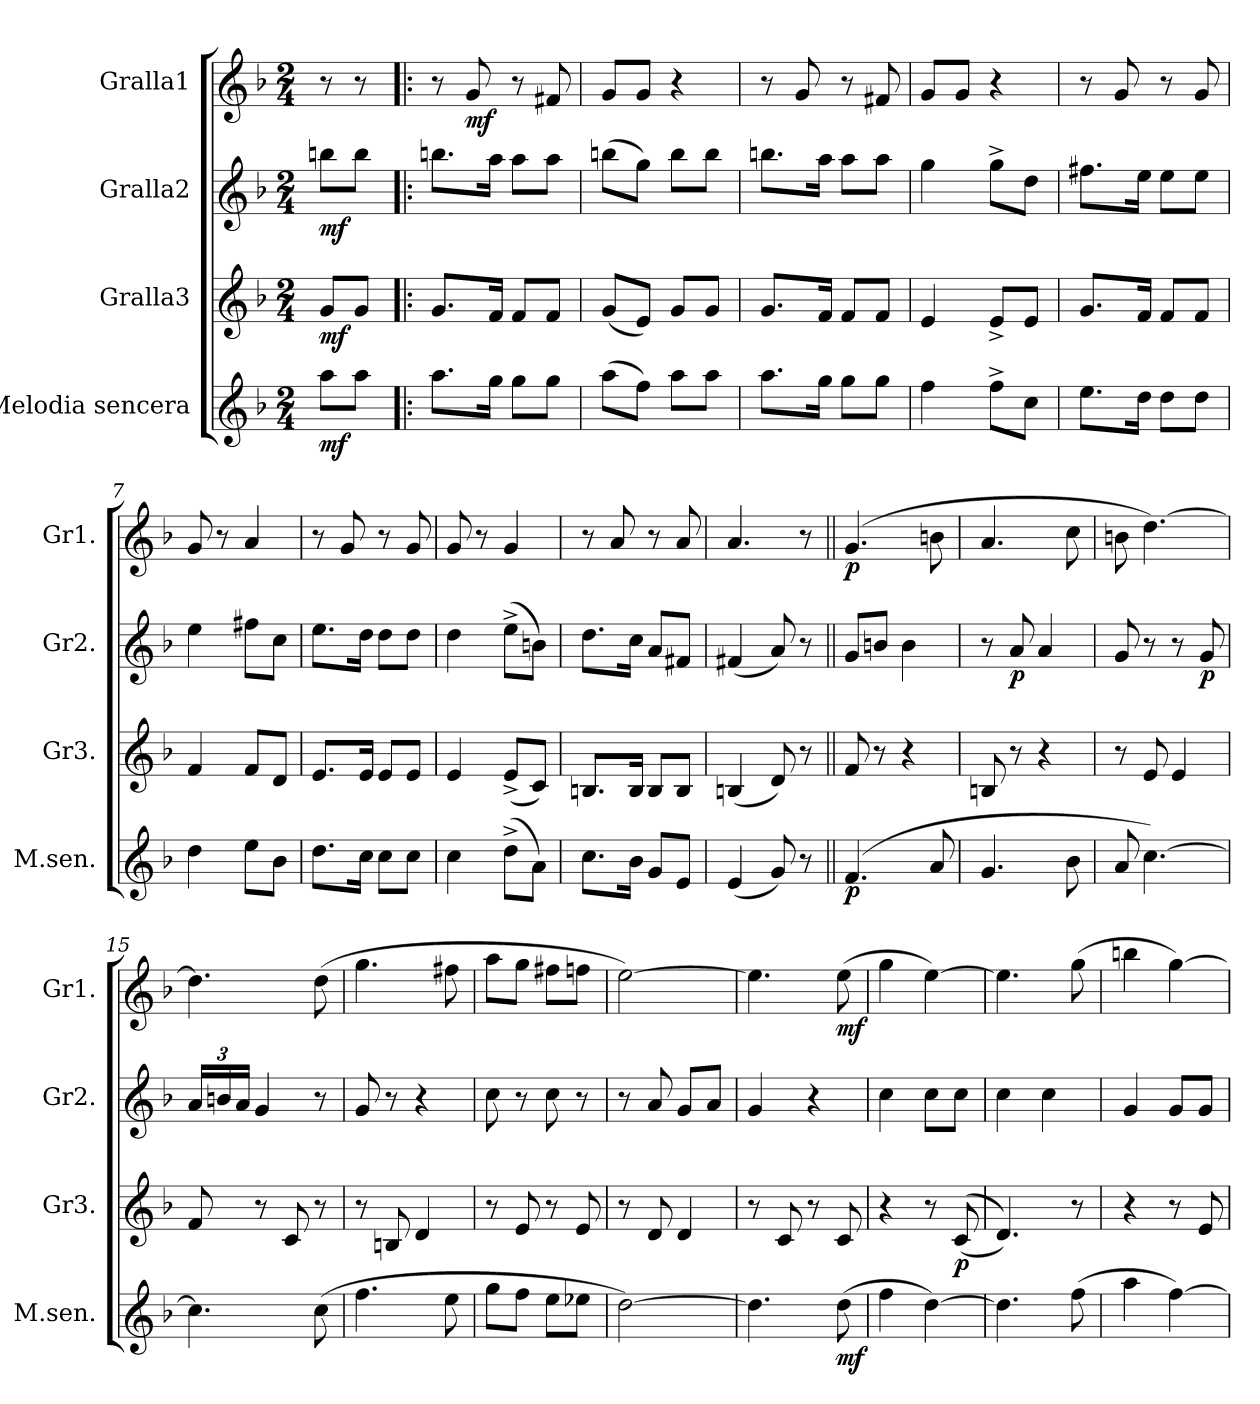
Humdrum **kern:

**kern	**dynam	**kern	**dynam	**kern	**dynam	**kern	**dynam
*part4	*part4	*part3	*part3	*part2	*part2	*part1	*part1
*staff4	*staff4	*staff3	*staff3	*staff2	*staff2	*staff1	*staff1
*I"Melodia sencera	*	*I"Gralla3	*	*I"Gralla2	*	*I"Gralla1	*
*I'M.sen.	*	*I'Gr3.	*	*I'Gr2.	*	*I'Gr1.	*
*clefG2	*	*clefG2	*	*clefG2	*	*clefG2	*
*	*	*ITrd-3c-5	*	*ITrd1c2	*	*ITrd1c2	*
*k[b-]	*	*k[b-e-]	*	*k[b-e-a-]	*	*k[b-e-a-]	*
*M2/4	*	*M2/4	*	*M2/4	*	*M2/4	*
=1	=1	=1	=1	=1	=1	=1	=1
!	!LO:DY:b	!	!LO:DY:b	!	!LO:DY:b	!	!
8aa\L	mf	8cc/L	mf	8aan\L	mf	8r	.
8aa\J	.	8cc/J	.	8aa\J	.	8r	.
=2!|:	=2!|:	=2!|:	=2!|:	=2!|:	=2!|:	=2!|:	=2!|:
8.aa\L	.	8.cc/L	.	8.aan\L	.	8r	.
!	!	!	!	!	!	!	!LO:DY:b
.	.	.	.	.	.	8f/	mf
16gg\Jk	.	16b-/Jk	.	16gg\Jk	.	.	.
8gg\L	.	8b-/L	.	8gg\L	.	8r	.
8gg\J	.	8b-/J	.	8gg\J	.	8en/	.
=3	=3	=3	=3	=3	=3	=3	=3
(>8aa\L	.	(<8cc/L	.	(>8aan\L	.	8f/L	.
8ff\J)	.	8a/J)	.	8ff\J)	.	8f/J	.
8aa\L	.	8cc/L	.	8aa\L	.	4r	.
8aa\J	.	8cc/J	.	8aa\J	.	.	.
=4	=4	=4	=4	=4	=4	=4	=4
8.aa\L	.	8.cc/L	.	8.aan\L	.	8r	.
.	.	.	.	.	.	8f/	.
16gg\Jk	.	16b-/Jk	.	16gg\Jk	.	.	.
8gg\L	.	8b-/L	.	8gg\L	.	8r	.
8gg\J	.	8b-/J	.	8gg\J	.	8en/	.
=5	=5	=5	=5	=5	=5	=5	=5
4ff\	.	4a/	.	4ff\	.	8f/L	.
.	.	.	.	.	.	8f/J	.
8ff^\L	.	8a^/L	.	8ff^\L	.	4r	.
8cc\J	.	8a/J	.	8cc\J	.	.	.
=6	=6	=6	=6	=6	=6	=6	=6
8.ee\L	.	8.cc/L	.	8.een\L	.	8r	.
.	.	.	.	.	.	8f/	.
16dd\Jk	.	16b-/Jk	.	16dd\Jk	.	.	.
8dd\L	.	8b-/L	.	8dd\L	.	8r	.
8dd\J	.	8b-/J	.	8dd\J	.	8f/	.
=7	=7	=7	=7	=7	=7	=7	=7
4dd\	.	4b-/	.	4dd\	.	8f/	.
.	.	.	.	.	.	8r	.
8ee\L	.	8b-/L	.	8een\L	.	4g/	.
8b-\J	.	8g/J	.	8b-\J	.	.	.
!!LO:LB:g=z
=8	=8	=8	=8	=8	=8	=8	=8
8.dd\L	.	8.a/L	.	8.dd\L	.	8r	.
.	.	.	.	.	.	8f/	.
16cc\Jk	.	16a/Jk	.	16cc\Jk	.	.	.
8cc\L	.	8a/L	.	8cc\L	.	8r	.
8cc\J	.	8a/J	.	8cc\J	.	8f/	.
=9	=9	=9	=9	=9	=9	=9	=9
4cc\	.	4a/	.	4cc\	.	8f/	.
.	.	.	.	.	.	8r	.
(>8dd^\L	.	(<8a^/L	.	(>8dd^\L	.	4f/	.
8a\J)	.	8f/J)	.	8an\J)	.	.	.
=10	=10	=10	=10	=10	=10	=10	=10
8.cc\L	.	8.en/L	.	8.cc\L	.	8r	.
.	.	.	.	.	.	8g/	.
16b-\Jk	.	16e/Jk	.	16b-\Jk	.	.	.
8g/L	.	8e/L	.	8g/L	.	8r	.
8e/J	.	8e/J	.	8en/J	.	8g/	.
=11	=11	=11	=11	=11	=11	=11	=11
(<4e/	.	(<4en/	.	(<4en/	.	4.g/	.
8g/)	.	8g/)	.	8g/)	.	.	.
8r	.	8r	.	8r	.	8r	.
=12||	=12||	=12||	=12||	=12||	=12||	=12||	=12||
!	!LO:DY:b	!	!	!	!	!	!LO:DY:b
(>4.f/	p	8b-/	.	8f/L	.	(>4.f/	p
.	.	8r	.	8an/J	.	.	.
.	.	4r	.	4a\	.	.	.
8a/	.	.	.	.	.	8an\	.
=13	=13	=13	=13	=13	=13	=13	=13
4.g/	.	8en/	.	8r	.	4.g/	.
!	!	!	!	!	!LO:DY:b	!	!
.	.	8r	.	8g/	p	.	.
.	.	4r	.	4g/	.	.	.
8b-\	.	.	.	.	.	8b-\	.
=14	=14	=14	=14	=14	=14	=14	=14
8a/	.	8r	.	8f/	.	8an\	.
[4.cc\)	.	8a/	.	8r	.	[4.cc\)	.
.	.	4a/	.	8r	.	.	.
!	!	!	!	!	!LO:DY:b	!	!
.	.	.	.	8f/	p	.	.
=15	=15	=15	=15	=15	=15	=15	=15
*	*	*	*	*Xbrackettup	*	*	*
4.cc\]	.	8b-/	.	24g/LL	.	4.cc\]	.
.	.	.	.	24an/	.	.	.
.	.	.	.	24g/JJ	.	.	.
.	.	8r	.	4f/	.	.	.
.	.	8f/	.	.	.	.	.
(>8cc\	.	8r	.	8r	.	(>8cc\	.
!!LO:LB:g=z
=16	=16	=16	=16	=16	=16	=16	=16
4.ff\	.	8r	.	8f/	.	4.ff\	.
.	.	8en/	.	8r	.	.	.
.	.	4g/	.	4r	.	.	.
8ee\	.	.	.	.	.	8een\	.
=17	=17	=17	=17	=17	=17	=17	=17
8gg\L	.	8r	.	8b-\	.	8gg\L	.
8ff\J	.	8a/	.	8r	.	8ff\J	.
8ee\L	.	8r	.	8b-\	.	8een\L	.
8ee-X\J	.	8a/	.	8r	.	8ee-X\J	.
=18	=18	=18	=18	=18	=18	=18	=18
[2dd\)	.	8r	.	8r	.	[2dd\)	.
.	.	8g/	.	8g/	.	.	.
.	.	4g/	.	8f/L	.	.	.
.	.	.	.	8g/J	.	.	.
=19	=19	=19	=19	=19	=19	=19	=19
4.dd\]	.	8r	.	4f/	.	4.dd\]	.
.	.	8f/	.	.	.	.	.
.	.	8r	.	4r	.	.	.
!	!LO:DY:b	!	!	!	!	!	!LO:DY:b
(>8dd\	mf	8f/	.	.	.	(>8dd\	mf
=20	=20	=20	=20	=20	=20	=20	=20
4ff\	.	4r	.	4b-\	.	4ff\	.
[4dd\)	.	8r	.	8b-\L	.	[4dd\)	.
!	!	!	!LO:DY:b	!	!	!	!
.	.	(<(<8f/	p	8b-\J	.	.	.
=21	=21	=21	=21	=21	=21	=21	=21
4.dd\]	.	4.g/))	.	4b-\	.	4.dd\]	.
.	.	.	.	4b-\	.	.	.
(>8ff\	.	8r	.	.	.	(>8ff\	.
=22	=22	=22	=22	=22	=22	=22	=22
4aa\	.	4r	.	4f/	.	4aan\	.
[4ff\)	.	8r	.	8f/L	.	[4ff\)	.
.	.	8a/	.	8f/J	.	.	.
=	=	=	=	=	=	=	=
*-	*-	*-	*-	*-	*-	*-	*-
